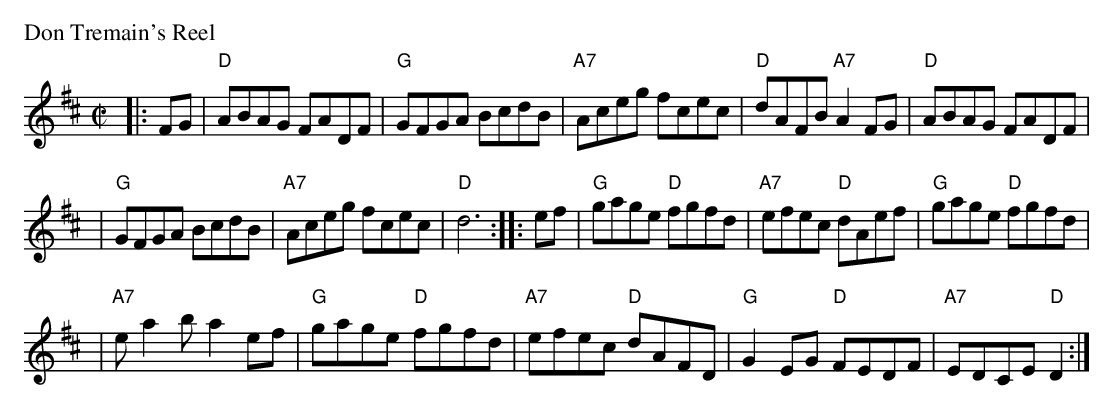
X:1
P: Don Tremain's Reel
M: C|
L: 1/8
K: D
|: FG | "D"ABAG FADF | "G"GFGA BcdB | "A7"Aceg fcec | "D"dAFB "A7"A2FG | "D"ABAG FADF |
| "G"GFGA BcdB | "A7"Aceg fcec | "D"d6 :: ef | "G"gage "D"fgfd | "A7"efec "D"dAef | "G"gage "D"fgfd |
| "A7"ea2b a2 ef | "G"gage "D"fgfd | "A7"efec "D"dAFD | "G"G2 EG "D"FEDF | "A7"EDCE "D"D2 :|
